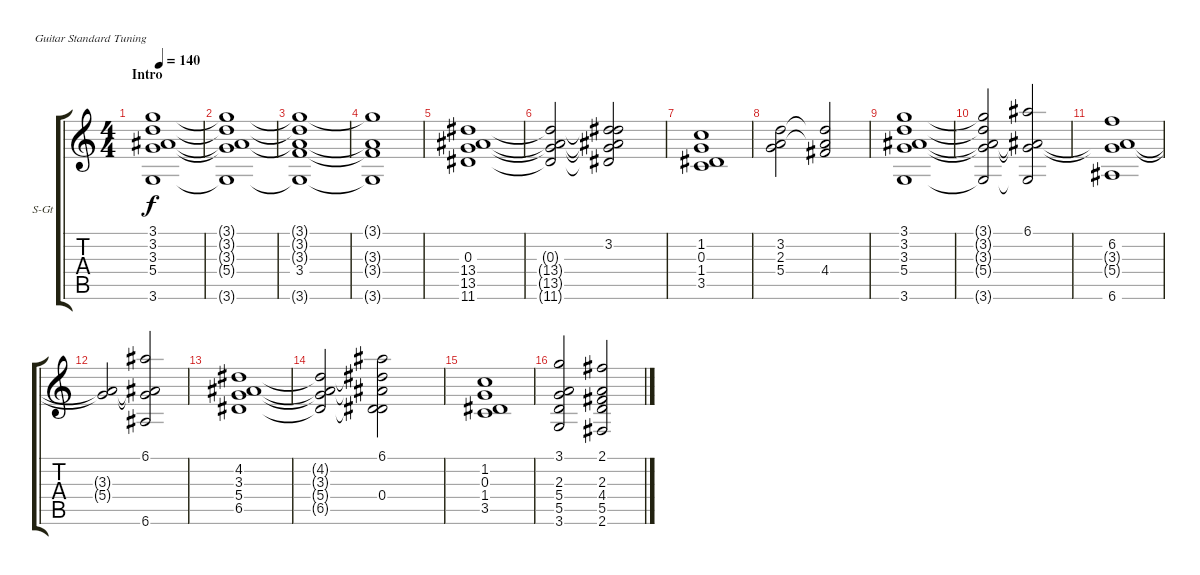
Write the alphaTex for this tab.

\bracketExtendMode groupsimilarinstruments
\firstSystemTrackNameOrientation horizontal
\otherSystemsTrackNameOrientation horizontal
\track ("Strings I" "S-Gt") {instrument stringensemble1}
\staff {score tabs}
\tuning (E4 B3 G3 D3 A2 E2)
\displaytranspose 12
\ts (4 4)
\section ("" "Intro")
\tempo 140
\clef g2
\ks c
(3.1 3.2 3.3 5.4 3.6).1{dy f instrument stringensemble1} |
(3.1{t} 3.2{t} 3.3{t} 5.4{t} 3.6{t}).1 |
(3.1{t} 3.2{t} 3.3{t} 3.4 3.6{t}).1 |
(3.1{t} 3.3{t} 3.4{t} 3.6{t}).1 |
(0.3 13.4 13.5 11.6).1 |
(0.3{t} 13.4{t} 13.5{t} 11.6{t}).2 (3.2 0.3{t} 13.4{t} 13.5{t} 11.6{t}).2 |
(1.2 0.3 1.4 3.5).1 |
(3.2 2.3 5.4).2 (3.2{t} 2.3{t} 4.4).2 |
(3.1 3.2 3.3 5.4 3.6).1 |
(3.1{t} 3.2{t} 3.3{t} 5.4{t} 3.6{t}).2 (6.1 3.3{t} 5.4{t} 3.6{t}).2 |
(6.2 3.3{t} 5.4{t} 6.6).1 |
(3.3{t} 5.4{t}).2 (6.1 3.3{t} 5.4{t} 6.6).2 |
(4.2 3.3 5.4 6.5).1 |
(4.2{t} 3.3{t} 5.4{t} 6.5{t}).2 (6.1 4.2{t} 3.3{t} 0.4 6.5{t}).2 |
(1.2 0.3 1.4 3.5).1 |
(3.1 2.3 5.4 5.5 3.6).2 (2.1 2.3 4.4 5.5 2.6).2
